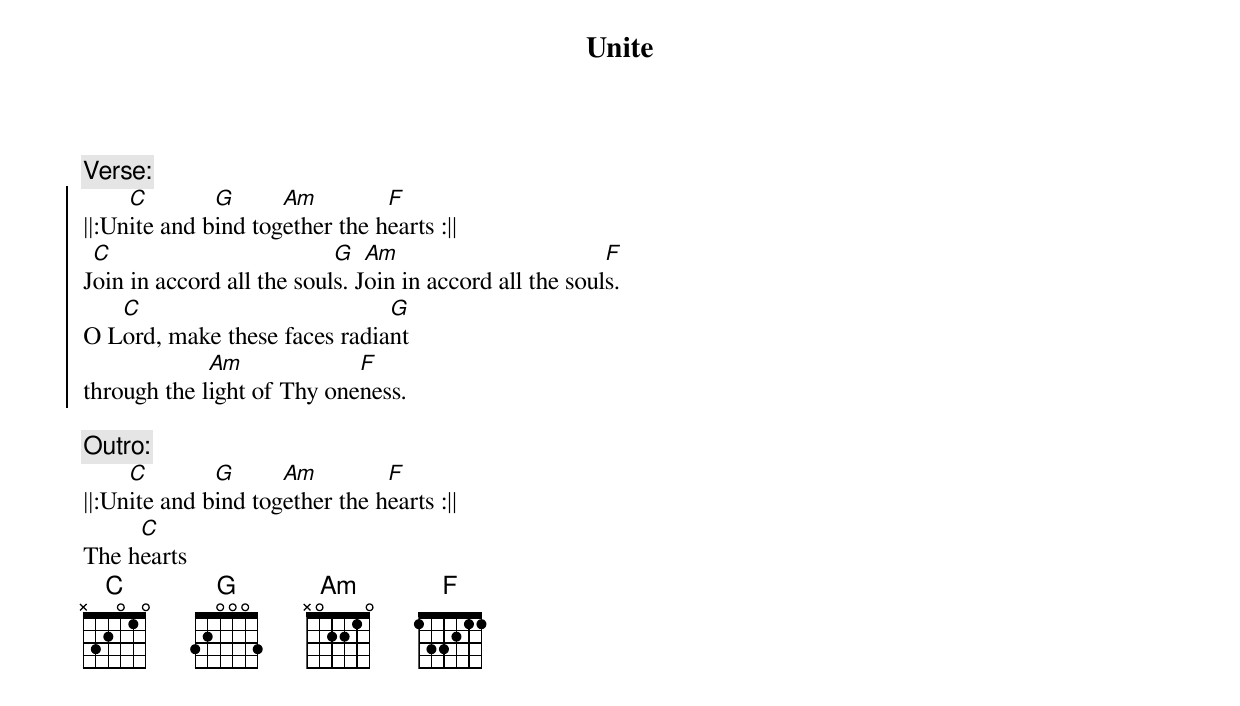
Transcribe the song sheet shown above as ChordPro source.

{title: Unite}
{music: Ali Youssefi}
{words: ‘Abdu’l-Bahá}

{c: Verse:}
{soc}
||:Un[C]ite and b[G]ind tog[Am]ether the h[F]earts :||
J[C]oin in accord all the soul[G]s. J[Am]oin in accord all the soul[F]s.
O L[C]ord, make these faces radia[G]nt
through the l[Am]ight of Thy one[F]ness.
{eoc}

{c: Outro:}
||:Un[C]ite and b[G]ind tog[Am]ether the h[F]earts :||
The h[C]earts
